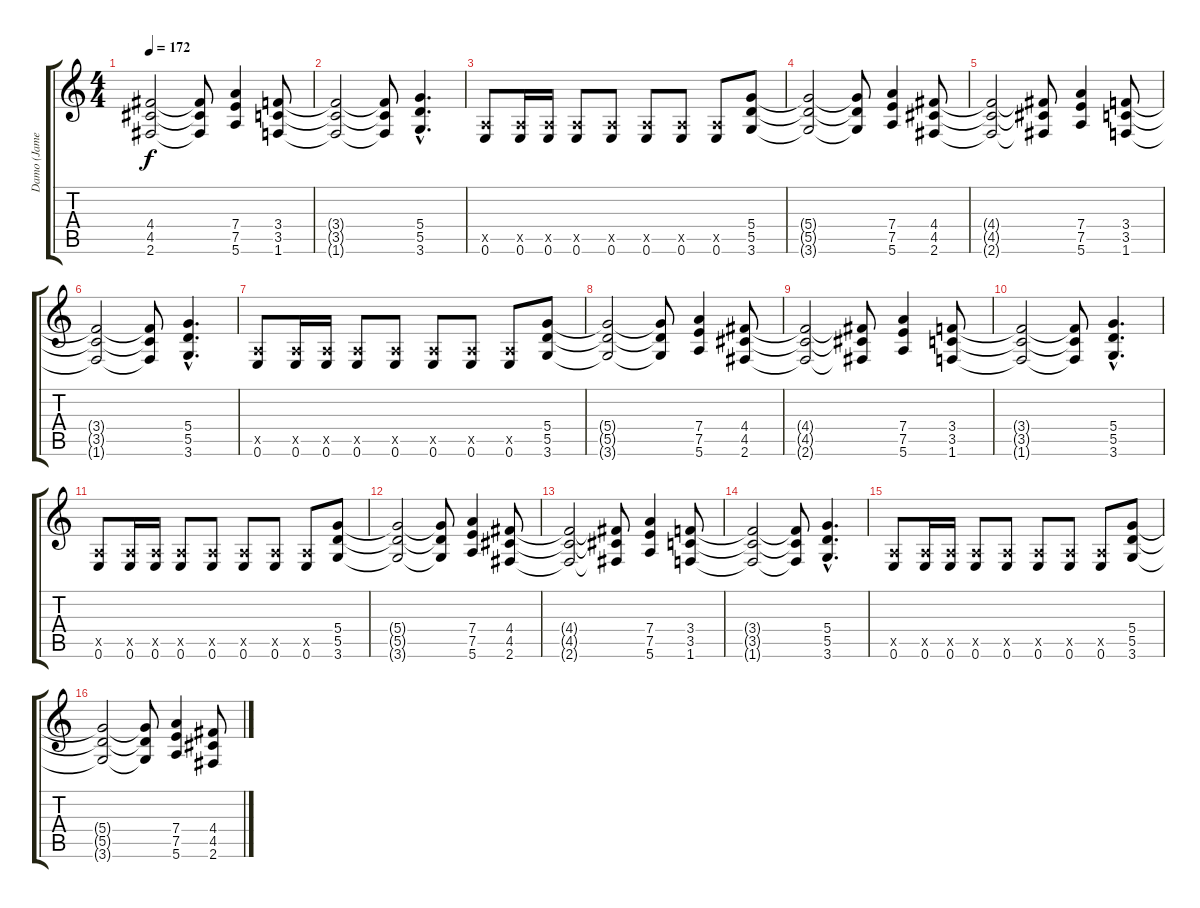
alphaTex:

\track ("Damo (James's Guitar's)" "Damo (Jame") {instrument overdrivenguitar}
\staff {score tabs}
\tuning (E4 B3 G3 D3 A2 E2) {hide}
\ts (4 4)
\tempo 172
\clef g2
\ks c
(4.4{t} 4.5{t} 2.6{t}).2{dy f} (4.4{t} 4.5{t} 2.6{t}).8 (7.4 7.5 5.6).4 (3.4 3.5 1.6).8 |
(3.4{t} 3.5{t} 1.6{t}).2 (3.4{t} 3.5{t} 1.6{t}).8 (5.4{hac} 5.5{hac} 3.6{hac}).4{d} |
(0.5{x} 0.6).8 (0.5{x} 0.6).16 (0.5{x} 0.6).16 (0.5{x} 0.6).8 (0.5{x} 0.6).8 (0.5{x} 0.6).8 (0.5{x} 0.6).8 (0.5{x} 0.6).8 (5.4 5.5 3.6).8 |
(5.4{t} 5.5{t} 3.6{t}).2 (5.4{t} 5.5{t} 3.6{t}).8 (7.4 7.5 5.6).4 (4.4 4.5 2.6).8 |
(4.4{t} 4.5{t} 2.6{t}).2 (4.4{t} 4.5{t} 2.6{t}).8 (7.4 7.5 5.6).4 (3.4 3.5 1.6).8 |
(3.4{t} 3.5{t} 1.6{t}).2 (3.4{t} 3.5{t} 1.6{t}).8 (5.4{hac} 5.5{hac} 3.6{hac}).4{d} |
(0.5{x} 0.6).8 (0.5{x} 0.6).16 (0.5{x} 0.6).16 (0.5{x} 0.6).8 (0.5{x} 0.6).8 (0.5{x} 0.6).8 (0.5{x} 0.6).8 (0.5{x} 0.6).8 (5.4 5.5 3.6).8 |
(5.4{t} 5.5{t} 3.6{t}).2 (5.4{t} 5.5{t} 3.6{t}).8 (7.4 7.5 5.6).4 (4.4 4.5 2.6).8 |
(4.4{t} 4.5{t} 2.6{t}).2 (4.4{t} 4.5{t} 2.6{t}).8 (7.4 7.5 5.6).4 (3.4 3.5 1.6).8 |
(3.4{t} 3.5{t} 1.6{t}).2 (3.4{t} 3.5{t} 1.6{t}).8 (5.4{hac} 5.5{hac} 3.6{hac}).4{d} |
(0.5{x} 0.6).8 (0.5{x} 0.6).16 (0.5{x} 0.6).16 (0.5{x} 0.6).8 (0.5{x} 0.6).8 (0.5{x} 0.6).8 (0.5{x} 0.6).8 (0.5{x} 0.6).8 (5.4 5.5 3.6).8 |
(5.4{t} 5.5{t} 3.6{t}).2 (5.4{t} 5.5{t} 3.6{t}).8 (7.4 7.5 5.6).4 (4.4 4.5 2.6).8 |
(4.4{t} 4.5{t} 2.6{t}).2 (4.4{t} 4.5{t} 2.6{t}).8 (7.4 7.5 5.6).4 (3.4 3.5 1.6).8 |
(3.4{t} 3.5{t} 1.6{t}).2 (3.4{t} 3.5{t} 1.6{t}).8 (5.4{hac} 5.5{hac} 3.6{hac}).4{d} |
(0.5{x} 0.6).8 (0.5{x} 0.6).16 (0.5{x} 0.6).16 (0.5{x} 0.6).8 (0.5{x} 0.6).8 (0.5{x} 0.6).8 (0.5{x} 0.6).8 (0.5{x} 0.6).8 (5.4 5.5 3.6).8 |
(5.4{t} 5.5{t} 3.6{t}).2 (5.4{t} 5.5{t} 3.6{t}).8 (7.4 7.5 5.6).4 (4.4 4.5 2.6).8
